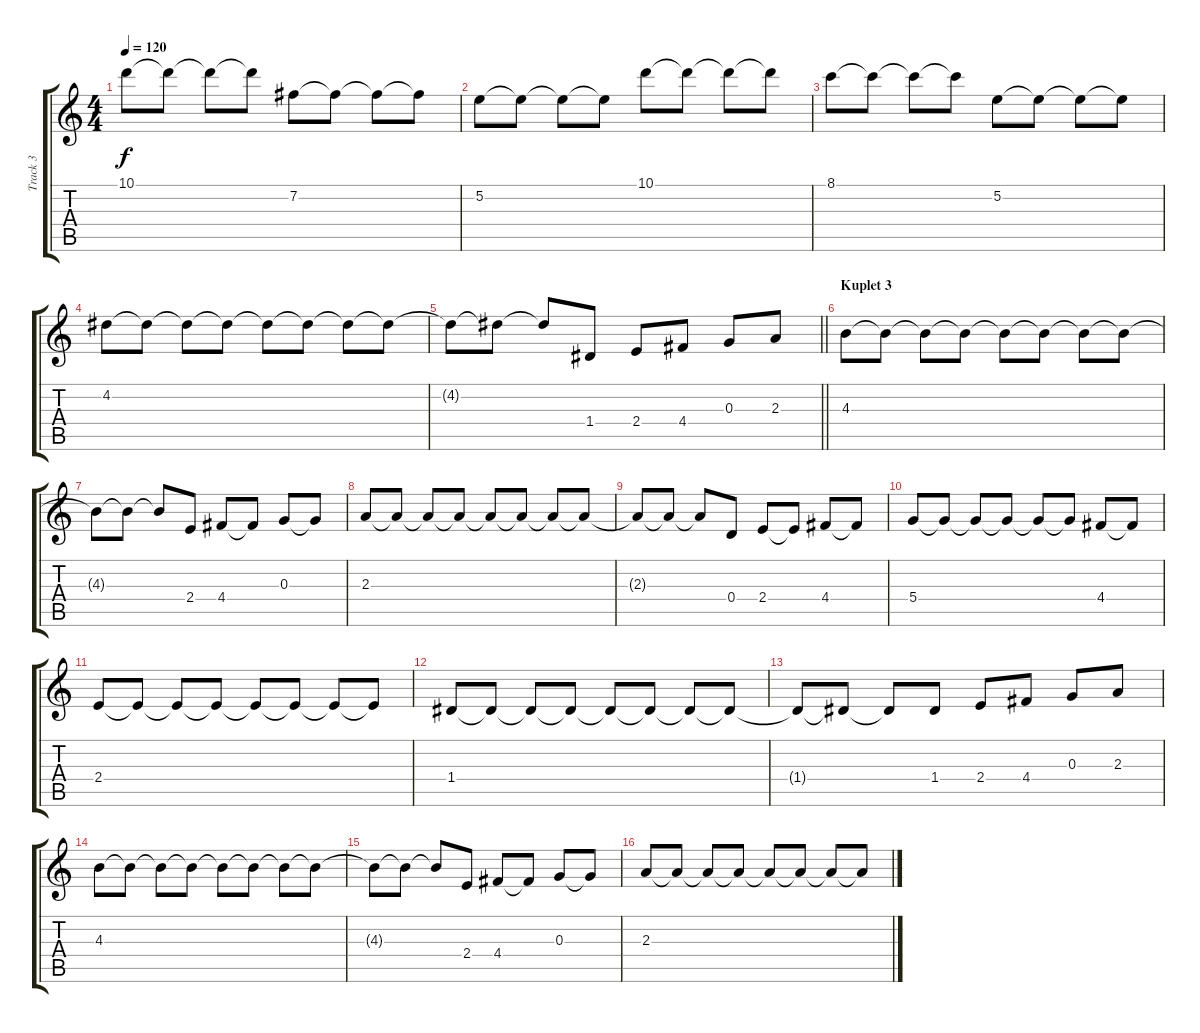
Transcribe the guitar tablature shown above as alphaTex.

\track ("Track 3" "Track 3") {instrument acousticguitarsteel}
\staff {score tabs}
\tuning (E4 B3 G3 D3 A2 E2) {hide}
\ts (4 4)
\tempo 120
\clef g2
\ks c
10.1.8{dy f} 10.1{t}.8 10.1{t}.8 10.1{t}.8 7.2.8 7.2{t}.8 7.2{t}.8 7.2{t}.8 |
5.2.8 5.2{t}.8 5.2{t}.8 5.2{t}.8 10.1.8 10.1{t}.8 10.1{t}.8 10.1{t}.8 |
8.1.8 8.1{t}.8 8.1{t}.8 8.1{t}.8 5.2.8 5.2{t}.8 5.2{t}.8 5.2{t}.8 |
4.2.8 4.2{t}.8 4.2{t}.8 4.2{t}.8 4.2{t}.8 4.2{t}.8 4.2{t}.8 4.2{t}.8 |
\barLineRight lightlight
4.2{t}.8 4.2{t}.8 4.2{t}.8 1.4.8 2.4.8 4.4.8 0.3.8 2.3.8 |
\section ("" "Kuplet 3")
4.3.8 4.3{t}.8 4.3{t}.8 4.3{t}.8 4.3{t}.8 4.3{t}.8 4.3{t}.8 4.3{t}.8 |
4.3{t}.8 4.3{t}.8 4.3{t}.8 2.4.8 4.4.8 4.4{t}.8 0.3.8 0.3{t}.8 |
2.3.8 2.3{t}.8 2.3{t}.8 2.3{t}.8 2.3{t}.8 2.3{t}.8 2.3{t}.8 2.3{t}.8 |
2.3{t}.8 2.3{t}.8 2.3{t}.8 0.4.8 2.4.8 2.4{t}.8 4.4.8 4.4{t}.8 |
5.4.8 5.4{t}.8 5.4{t}.8 5.4{t}.8 5.4{t}.8 5.4{t}.8 4.4.8 4.4{t}.8 |
2.4.8 2.4{t}.8 2.4{t}.8 2.4{t}.8 2.4{t}.8 2.4{t}.8 2.4{t}.8 2.4{t}.8 |
1.4.8 1.4{t}.8 1.4{t}.8 1.4{t}.8 1.4{t}.8 1.4{t}.8 1.4{t}.8 1.4{t}.8 |
1.4{t}.8 1.4{t}.8 1.4{t}.8 1.4.8 2.4.8 4.4.8 0.3.8 2.3.8 |
4.3.8 4.3{t}.8 4.3{t}.8 4.3{t}.8 4.3{t}.8 4.3{t}.8 4.3{t}.8 4.3{t}.8 |
4.3{t}.8 4.3{t}.8 4.3{t}.8 2.4.8 4.4.8 4.4{t}.8 0.3.8 0.3{t}.8 |
2.3.8 2.3{t}.8 2.3{t}.8 2.3{t}.8 2.3{t}.8 2.3{t}.8 2.3{t}.8 2.3{t}.8
